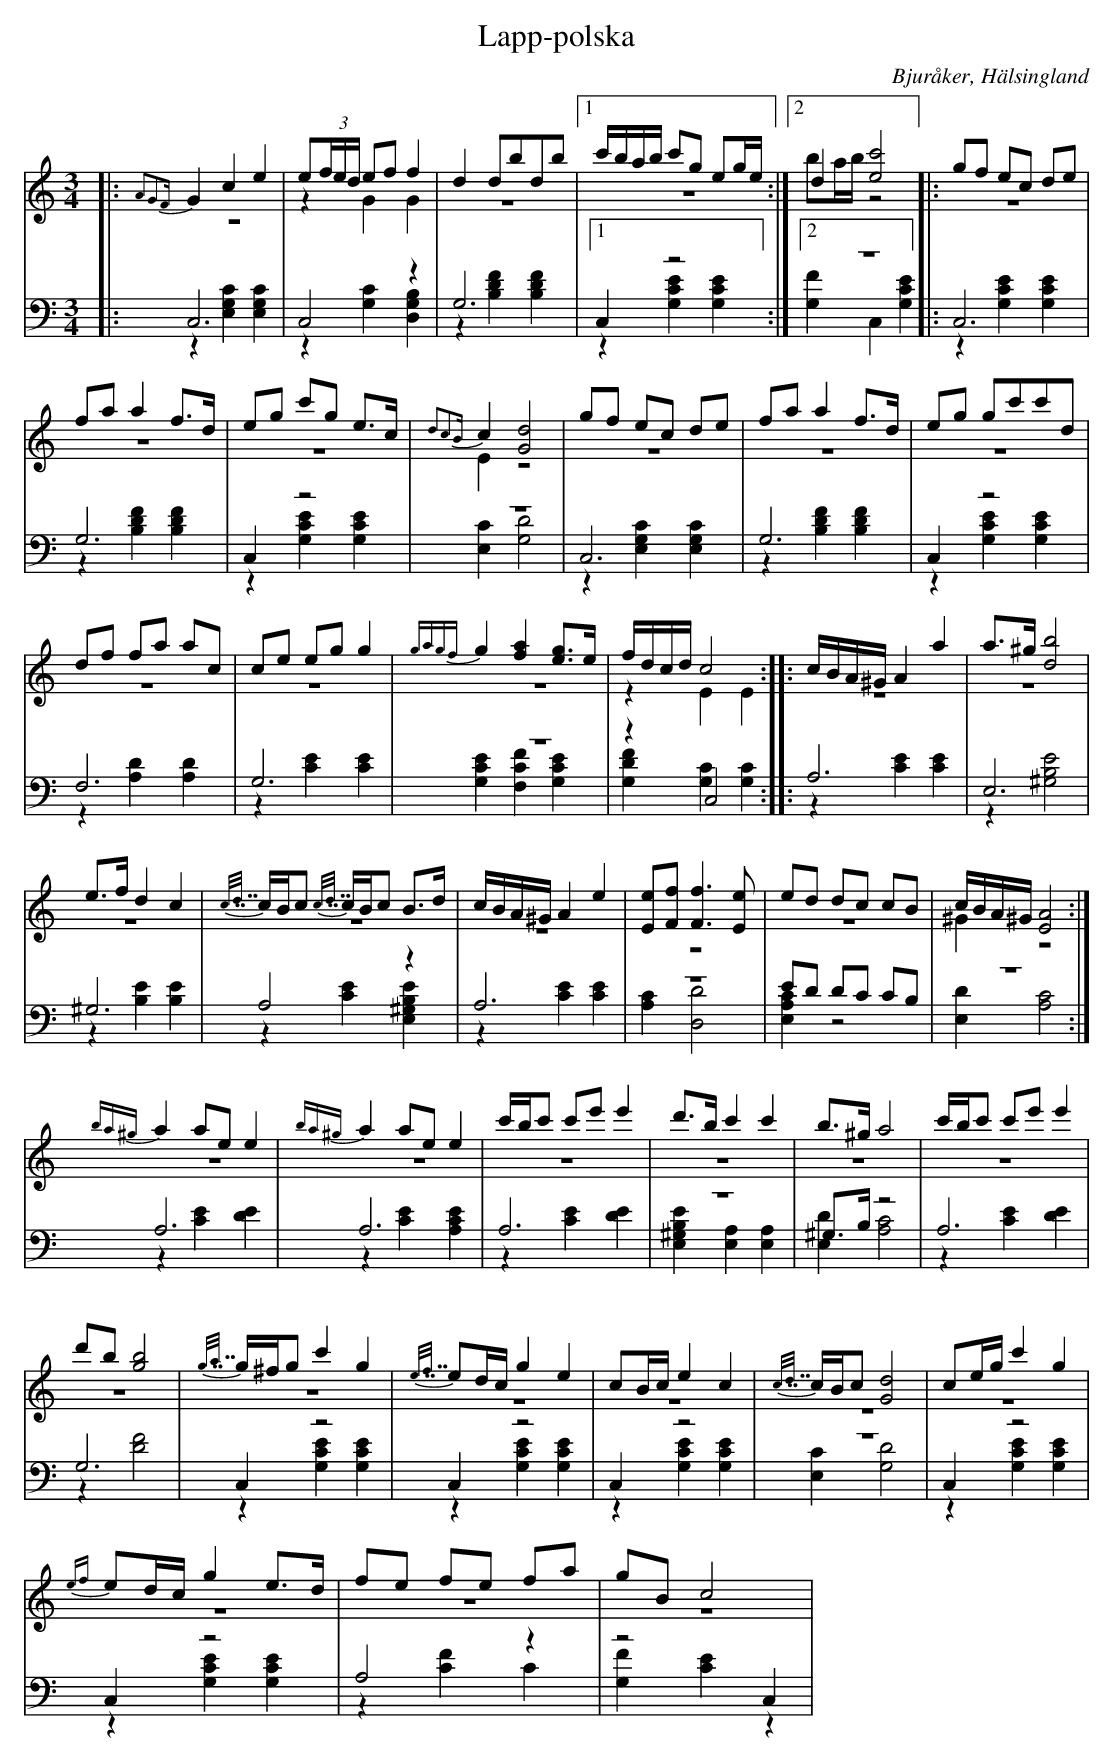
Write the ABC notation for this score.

X:1
T: Lapp-polska
O: Bjuråker, Hälsingland
M: 3/4
L: 1/8
K: C
V:1
V:2 merge
V:3
V:4 merge
V:1
|:{A2G2F}G2 c2 e2|e(3f/e/d/ ef f2|d2 dbdb|1 c'/b/a/b/ c'g eg/e/:|2 d2 [e4c'4]|:gf ec de|
fa a2 f>d|eg c'g e>c|{d2c2B}c2 [G4d4]|gf ec de|fa a2 f>d|eg gc'c'd|
df fa ac|ce eg g2|{g8/5a8/5g8/5f8/5}g2 [f2a2] [eg]>e|f/d/c/d/  c4::c/B/A/^G/ A2 a2|a>^g [d4b4]|
e>f d2 c2|{c7/8d7/8}c/B/c {c7/8d7/8}c/B/c B>d|c/B/A/^G/ A2 e2|[Ee][Ff] [F3f3] [Ee] |ed dc cB|c/B/A/^G/ [E4A4]:|
{ba^g}a2 ae e2|{ba^g}a2 ae e2|c'/b/c' c'e' e'2  |d'>b c'2 c'2|b>^g a4|c'/b/c' c'e' e'2|
d'b [g4b4]|{g7/8a7/8}g/^f/g c'2 g2|{e7/8f7/8}ed/c/ g2 e2|cB/c/ e2 c2|{c7/8d7/8}c/B/c [G4d4]|ce/g/ c'2 g2|
{ef}ed/c/ g2 e>d|fe fe fa|gB c4|
V:2
|:z6|z2 G2 G2|z6|1 z6:|2 ba/b/ z4|:z6|
z6|z6|E2 z4|z6|z6|z6|
z6|z6|z6|z2 E2 E2:||:z6|z6|
z6|z6|z6|z6|z6|^G2 z4:|
|z6|z6|z6|z6|z6|z6|
z6|z6|z6|z6|z6|z6|
z6|z6|z6|
V:3  clef=bass
|:C,6|C,4 z2|G,6|1 C,2 z4:|2 z6|:C,6|
G,6|C,2 z4|z6|C,6|G,6|C,2 z4|
F,6|G,6|z6|z2 C,4::A,6|E,6|
^G,6|A,4 z2|A,6|z6|ED DC CB,|z6:|
A,6|A,6|A,6|z6|^G,>B, z4|A,6|
G,6|C,2 z4|C,2 z4|C,2 z4|z6|C,2 z4|
C,2 z4|A,4 z2|z4 C,2|
V:4  clef=bass
|:z2 [E,2G,2C2] [E,2G,2C2]|z2 [G,2C2] [D,2G,2B,2]|z2 [B,2D2F2] [B,2D2F2]|1 z2 [G,2C2E2] [G,2C2E2]:|2 [G,2F2] C,2 [G,2C2E2]|:z2 [G,2C2E2] [G,2C2E2]|z2 [B,2D2F2] [B,2D2F2]|z2 [G,2C2E2] [G,2C2E2]|[E,2C2] [G,4D4]|z2 [E,2G,2C2] [E,2G,2C2]|z2 [B,2D2F2] [B,2D2F2]| z2 [G,2C2E2] [G,2C2E2]|
z2 [A,2D2] [A,2D2]|z2 [C2E2] [C2E2]|[G,2C2E2] [F,2C2F2] [G,2C2E2] |[G,2D2F2] [G,2C2] [G,2C2]::z2 [C2E2] [C2E2]|z2 [^G,4B,4E4]|
z2 [B,2E2] [B,2E2]|z2 [C2E2] [E,2^G,2B,2E2]|z2 [C2E2] [C2E2]|[A,2C2] [D,4D4]|[E,2A,2C2] z4|[E,2D2] [A,4C4]:|
z2 [C2E2] [D2E2]|z2 [C2E2] [A,2C2E2]|z2 [C2E2] [D2E2]|[E,2^G,2B,2E2] [A,2E,2] [A,2E,2]|[E,2D2] [A,4C4]|z2 [C2E2] [D2E2]|
z2 [D4F4]|z2 [G,2C2E2] [G,2C2E2]|z2 [G,2C2E2] [G,2C2E2]|z2 [G,2C2E2] [G,2C2E2]|[E,2C2] [G,4D4]|z2 [G,2C2E2] [G,2C2E2]|
z2 [G,2C2E2] [G,2C2E2]|z2 [C2F2] C2|[G,2F2] [C2E2] z2|
